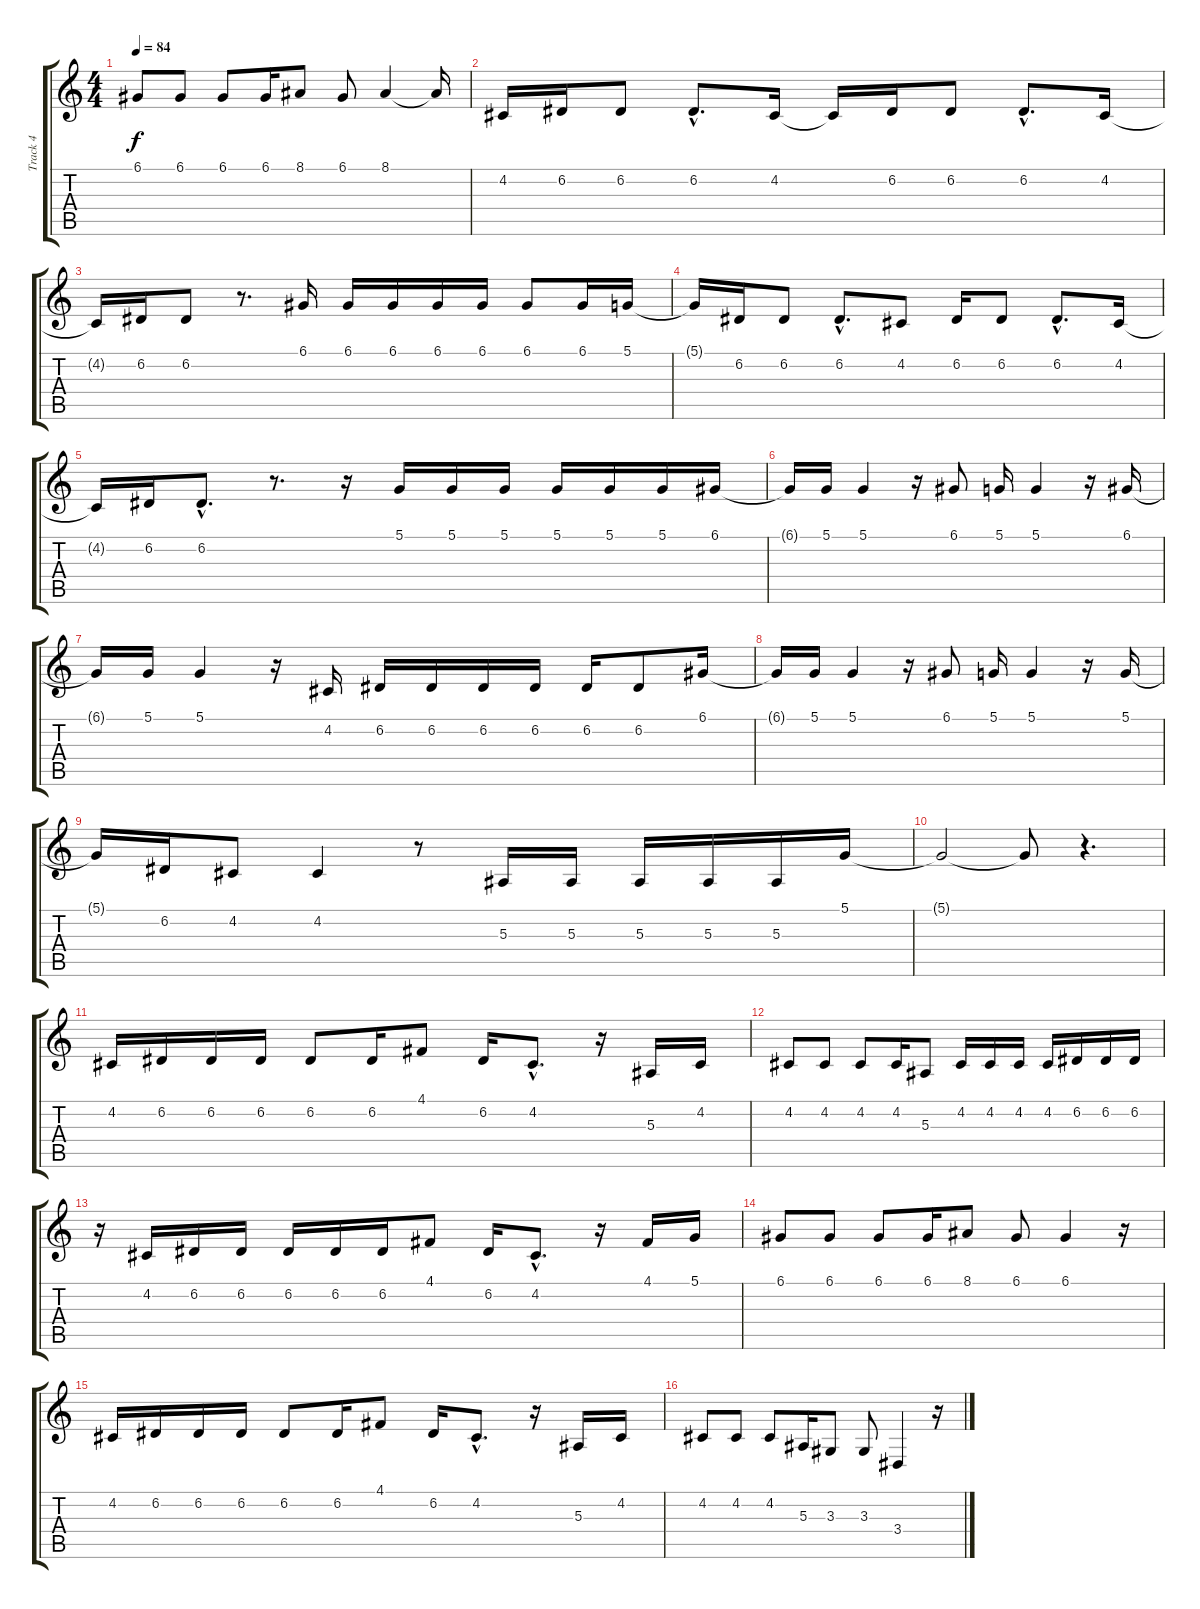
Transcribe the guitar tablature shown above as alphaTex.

\track ("Track 4" "Track 4") {instrument lead1square}
\staff {score tabs}
\tuning (D4 A3 F3 C3 G2 C2) {hide}
\ts (4 4)
\tempo 84
\clef g2
\ks c
6.1.8{dy f} 6.1.8 6.1.8 6.1.16 8.1.8 6.1.8 8.1.4 8.1{t}.16 |
4.2.16 6.2.16 6.2.8 6.2{hac}.8{d} 4.2.16 4.2{t}.16 6.2.16 6.2.8 6.2{hac}.8{d} 4.2.16 |
4.2{t}.16 6.2.16 6.2.8 r.8{d} 6.1.16 6.1.16 6.1.16 6.1.16 6.1.16 6.1.8 6.1.16 5.1.16 |
5.1{t}.16 6.2.16 6.2.8 6.2{hac}.8{d} 4.2.8 6.2.16 6.2.8 6.2{hac}.8{d} 4.2.16 |
4.2{t}.16 6.2.16 6.2{hac}.8{d} r.8{d} r.16 5.1.16 5.1.16 5.1.16 5.1.16 5.1.16 5.1.16 6.1.16 |
6.1{t}.16 5.1.16 5.1.4 r.16 6.1.8 5.1.16 5.1.4 r.16 6.1.16 |
6.1{t}.16 5.1.16 5.1.4 r.16 4.2.16 6.2.16 6.2.16 6.2.16 6.2.16 6.2.16 6.2.8 6.1.16 |
6.1{t}.16 5.1.16 5.1.4 r.16 6.1.8 5.1.16 5.1.4 r.16 5.1.16 |
5.1{t}.16 6.2.16 4.2.8 4.2.4 r.8 5.3.16 5.3.16 5.3.16 5.3.16 5.3.16 5.1.16 |
5.1{t}.2 5.1{t}.8 r.4{d} |
4.2.16 6.2.16 6.2.16 6.2.16 6.2.8 6.2.16 4.1.8 6.2.16 4.2{hac}.8{d} r.16 5.3.16 4.2.16 |
4.2.8 4.2.8 4.2.8 4.2.16 5.3.8 4.2.16 4.2.16 4.2.16 4.2.16 6.2.16 6.2.16 6.2.16 |
r.16 4.2.16 6.2.16 6.2.16 6.2.16 6.2.16 6.2.16 4.1.8 6.2.16 4.2{hac}.8{d} r.16 4.1.16 5.1.16 |
6.1.8 6.1.8 6.1.8 6.1.16 8.1.8 6.1.8 6.1.4 r.16 |
4.2.16 6.2.16 6.2.16 6.2.16 6.2.8 6.2.16 4.1.8 6.2.16 4.2{hac}.8{d} r.16 5.3.16 4.2.16 |
4.2.8 4.2.8 4.2.8 5.3.16 3.3.8 3.3.8 3.4.4 r.16
